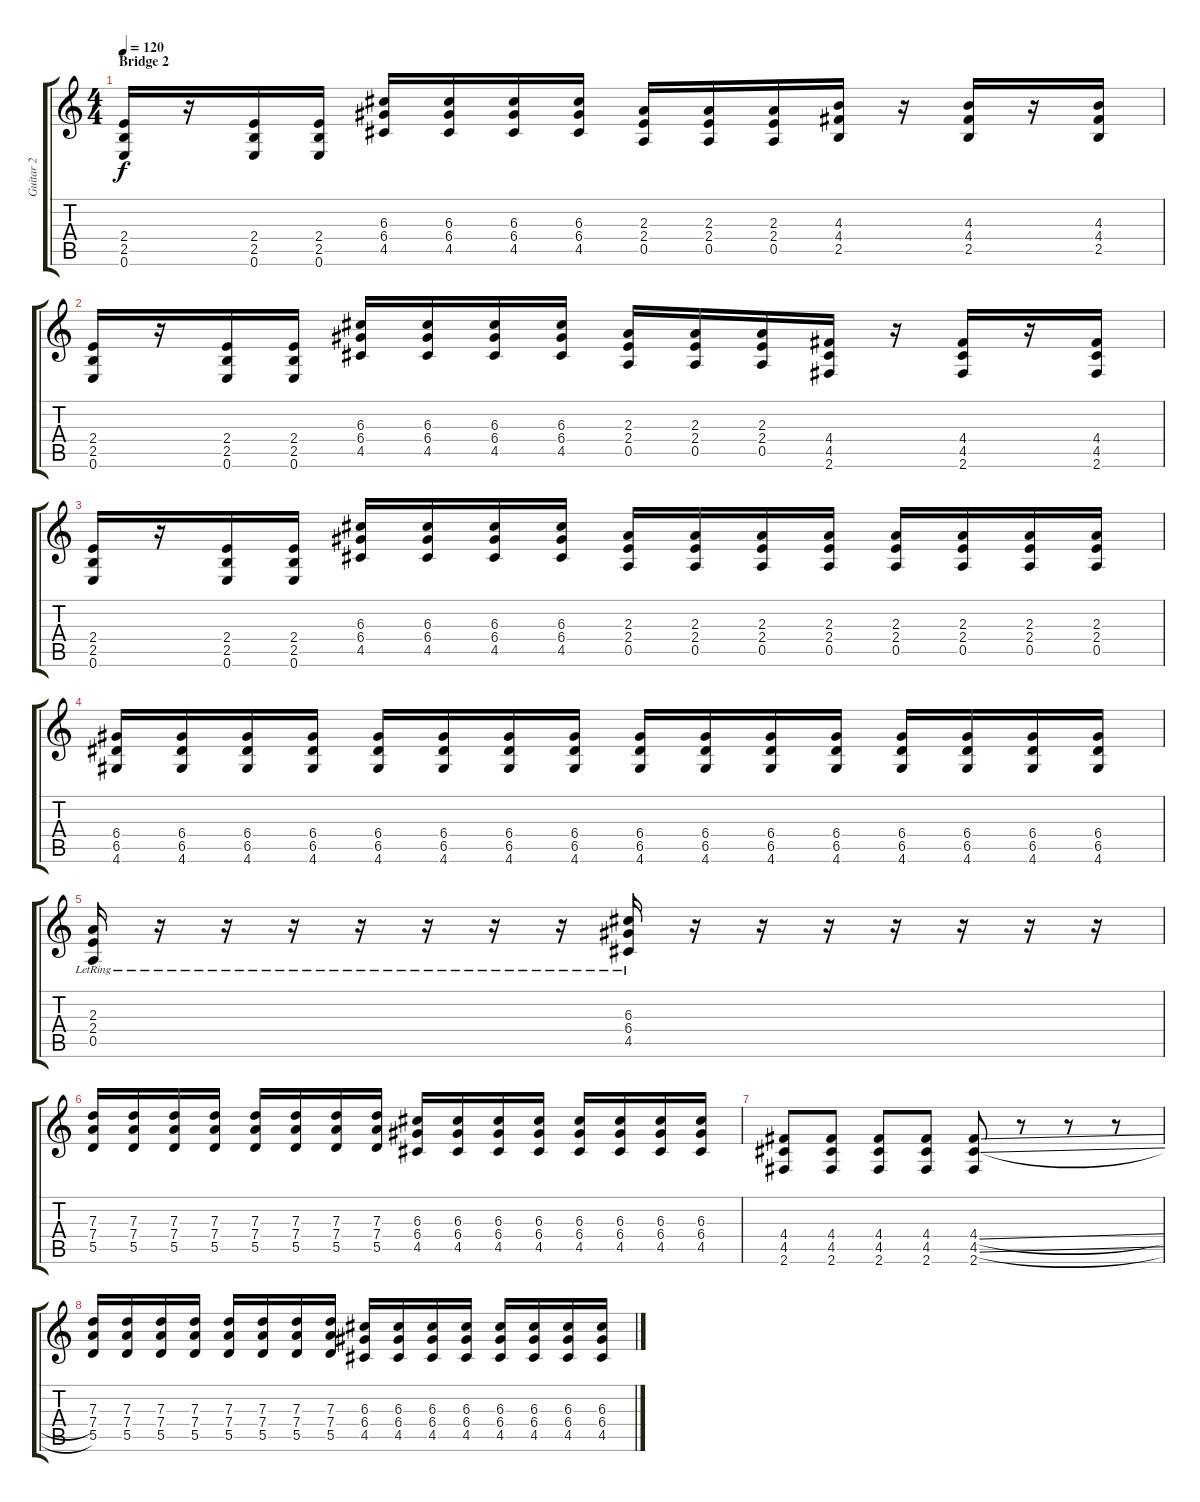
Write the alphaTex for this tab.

\track ("Guitar 2" "Guitar 2") {instrument overdrivenguitar}
\staff {score tabs}
\tuning (E4 B3 G3 D3 A2 E2) {hide}
\ts (4 4)
\section ("" "Bridge 2")
\tempo 120
\clef g2
\ks c
(2.4 2.5 0.6).16{dy f} r.16 (2.4 2.5 0.6).16 (2.4 2.5 0.6).16 (6.3 6.4 4.5).16 (6.3 6.4 4.5).16 (6.3 6.4 4.5).16 (6.3 6.4 4.5).16 (2.3 2.4 0.5).16 (2.3 2.4 0.5).16 (2.3 2.4 0.5).16 (4.3 4.4 2.5).16 r.16 (4.3 4.4 2.5).16 r.16 (4.3 4.4 2.5).16 |
(2.4 2.5 0.6).16 r.16 (2.4 2.5 0.6).16 (2.4 2.5 0.6).16 (6.3 6.4 4.5).16 (6.3 6.4 4.5).16 (6.3 6.4 4.5).16 (6.3 6.4 4.5).16 (2.3 2.4 0.5).16 (2.3 2.4 0.5).16 (2.3 2.4 0.5).16 (4.4 4.5 2.6).16 r.16 (4.4 4.5 2.6).16 r.16 (4.4 4.5 2.6).16 |
(2.4 2.5 0.6).16 r.16 (2.4 2.5 0.6).16 (2.4 2.5 0.6).16 (6.3 6.4 4.5).16 (6.3 6.4 4.5).16 (6.3 6.4 4.5).16 (6.3 6.4 4.5).16 (2.3 2.4 0.5).16 (2.3 2.4 0.5).16 (2.3 2.4 0.5).16 (2.3 2.4 0.5).16 (2.3 2.4 0.5).16 (2.3 2.4 0.5).16 (2.3 2.4 0.5).16 (2.3 2.4 0.5).16 |
(6.4 6.5 4.6).16 (6.4 6.5 4.6).16 (6.4 6.5 4.6).16 (6.4 6.5 4.6).16 (6.4 6.5 4.6).16 (6.4 6.5 4.6).16 (6.4 6.5 4.6).16 (6.4 6.5 4.6).16 (6.4 6.5 4.6).16 (6.4 6.5 4.6).16 (6.4 6.5 4.6).16 (6.4 6.5 4.6).16 (6.4 6.5 4.6).16 (6.4 6.5 4.6).16 (6.4 6.5 4.6).16 (6.4 6.5 4.6).16 |
(2.3{lr} 2.4{lr} 0.5{lr}).16 r.16 r.16 r.16 r.16 r.16 r.16 r.16 (6.3{lr} 6.4{lr} 4.5{lr}).16 r.16 r.16 r.16 r.16 r.16 r.16 r.16 |
(7.3 7.4 5.5).16 (7.3 7.4 5.5).16 (7.3 7.4 5.5).16 (7.3 7.4 5.5).16 (7.3 7.4 5.5).16 (7.3 7.4 5.5).16 (7.3 7.4 5.5).16 (7.3 7.4 5.5).16 (6.3 6.4 4.5).16 (6.3 6.4 4.5).16 (6.3 6.4 4.5).16 (6.3 6.4 4.5).16 (6.3 6.4 4.5).16 (6.3 6.4 4.5).16 (6.3 6.4 4.5).16 (6.3 6.4 4.5).16 |
(4.4 4.5 2.6).8 (4.4 4.5 2.6).8 (4.4 4.5 2.6).8 (4.4 4.5 2.6).8 (4.4{sl} 4.5{sl} 2.6).8 r.8 r.8 r.8 |
(7.3 7.4 5.5).16 (7.3 7.4 5.5).16 (7.3 7.4 5.5).16 (7.3 7.4 5.5).16 (7.3 7.4 5.5).16 (7.3 7.4 5.5).16 (7.3 7.4 5.5).16 (7.3 7.4 5.5).16 (6.3 6.4 4.5).16 (6.3 6.4 4.5).16 (6.3 6.4 4.5).16 (6.3 6.4 4.5).16 (6.3 6.4 4.5).16 (6.3 6.4 4.5).16 (6.3 6.4 4.5).16 (6.3 6.4 4.5).16
